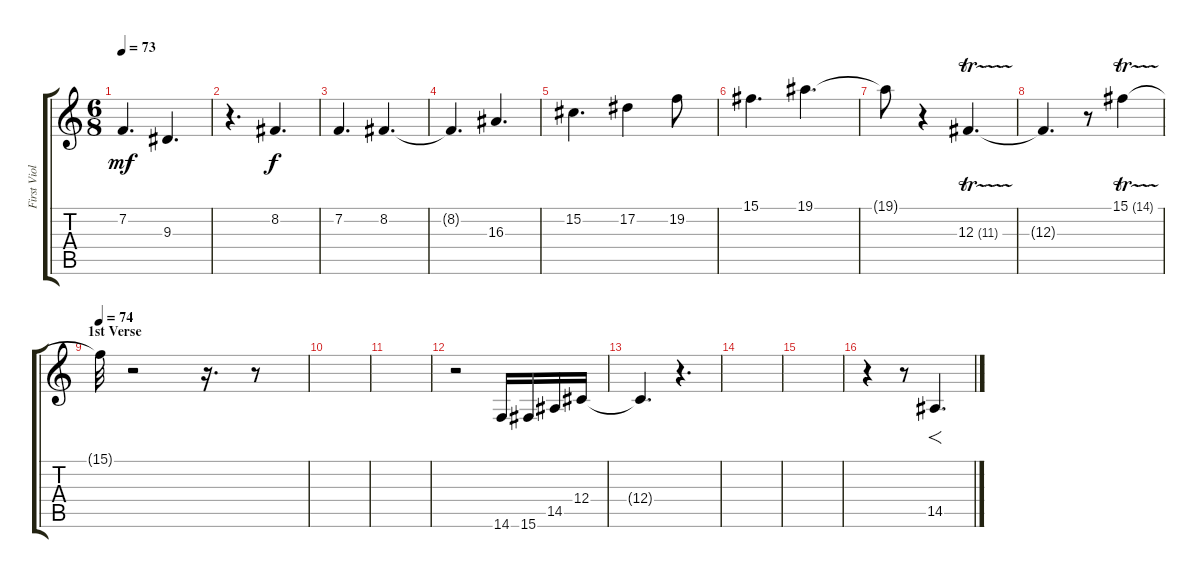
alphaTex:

\track ("First Violins (SF Symphony)" "First Viol") {instrument tremolostrings}
\staff {score tabs}
\tuning (Eb4 Bb3 Gb3 Db3 Ab2 Eb2) {hide}
\ts (6 8)
\tempo 73
\clef g2
\ks c
7.2.4{d dy mf} 9.3.4{d} |
r.4{d} 8.2.4{d dy f} |
7.2.4{d} 8.2.4{d} |
8.2{t}.4{d} 16.3.4{d} |
15.2.4{d} 17.2.4 19.2.8 |
15.1.4{d} 19.1.4{d} |
19.1{t}.8 r.4 12.3{tr (11 32)}.4{d} |
12.3{t}.4{d} r.8 15.1{tr (14 32)}.4 |
\section ("" "1st Verse")
\tempo 74
15.1{t}.32 r.2 r.16{d} r.8 |
|
|
r.2 14.6.16 15.6.16 14.5.16 12.4.16 |
12.4{t}.4{d} r.4{d} |
|
|
r.4 r.8 14.5.4{f d}
